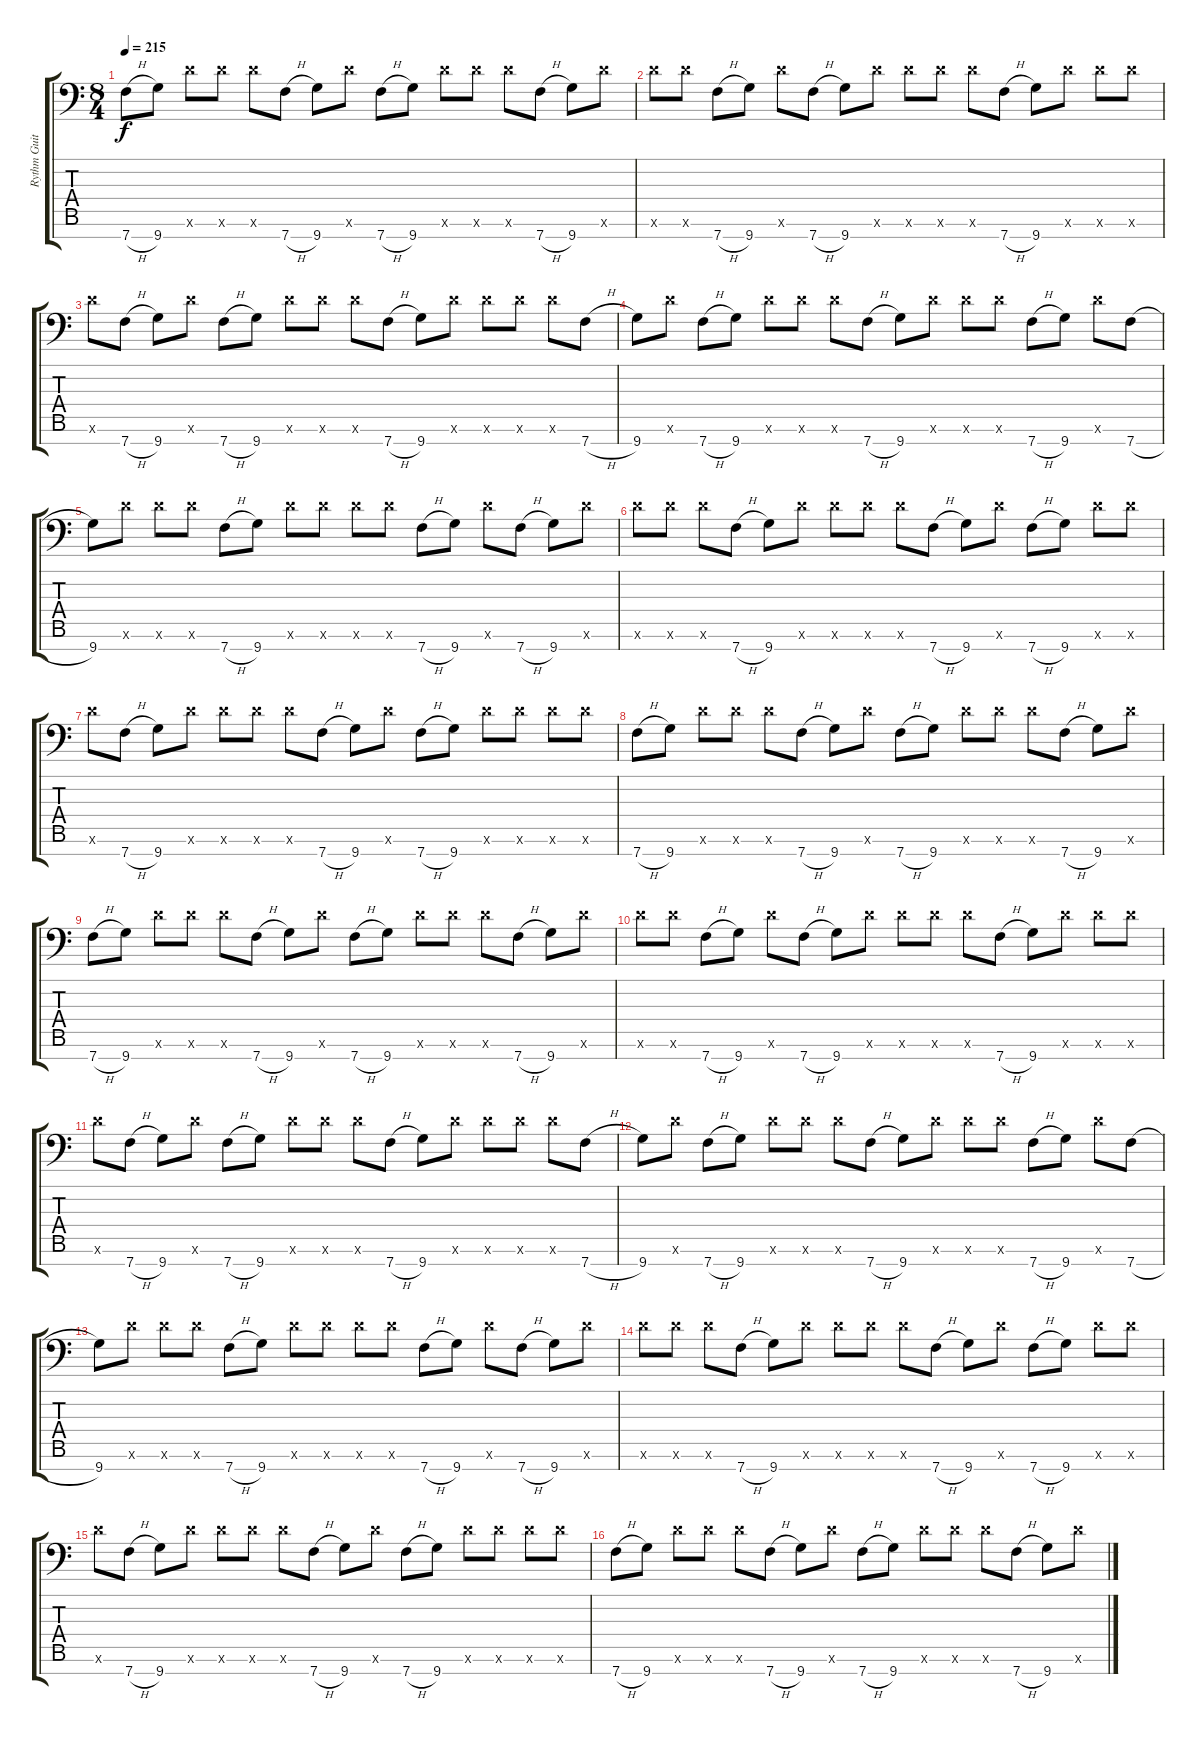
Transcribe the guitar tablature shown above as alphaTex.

\track ("Rythm Guitar #1" "Rythm Guit") {instrument distortionguitar}
\staff {score tabs}
\tuning (Eb4 Bb3 F3 Eb3 Bb2 F2 Bb1) {hide}
\ts (8 4)
\section ("" "")
\tempo 215
\clef f4
\ks c
7.7{h}.8{dy f} 9.7.8 9.6{x}.8 9.6{x}.8 9.6{x}.8 7.7{h}.8 9.7.8 9.6{x}.8 7.7{h}.8 9.7.8 9.6{x}.8 9.6{x}.8 9.6{x}.8 7.7{h}.8 9.7.8 9.6{x}.8 |
9.6{x}.8 9.6{x}.8 7.7{h}.8 9.7.8 9.6{x}.8 7.7{h}.8 9.7.8 9.6{x}.8 9.6{x}.8 9.6{x}.8 9.6{x}.8 7.7{h}.8 9.7.8 9.6{x}.8 9.6{x}.8 9.6{x}.8 |
9.6{x}.8 7.7{h}.8 9.7.8 9.6{x}.8 7.7{h}.8 9.7.8 9.6{x}.8 9.6{x}.8 9.6{x}.8 7.7{h}.8 9.7.8 9.6{x}.8 9.6{x}.8 9.6{x}.8 9.6{x}.8 7.7{h}.8 |
9.7.8 9.6{x}.8 7.7{h}.8 9.7.8 9.6{x}.8 9.6{x}.8 9.6{x}.8 7.7{h}.8 9.7.8 9.6{x}.8 9.6{x}.8 9.6{x}.8 7.7{h}.8 9.7.8 9.6{x}.8 7.7{h}.8 |
9.7.8 9.6{x}.8 9.6{x}.8 9.6{x}.8 7.7{h}.8 9.7.8 9.6{x}.8 9.6{x}.8 9.6{x}.8 9.6{x}.8 7.7{h}.8 9.7.8 9.6{x}.8 7.7{h}.8 9.7.8 9.6{x}.8 |
9.6{x}.8 9.6{x}.8 9.6{x}.8 7.7{h}.8 9.7.8 9.6{x}.8 9.6{x}.8 9.6{x}.8 9.6{x}.8 7.7{h}.8 9.7.8 9.6{x}.8 7.7{h}.8 9.7.8 9.6{x}.8 9.6{x}.8 |
9.6{x}.8 7.7{h}.8 9.7.8 9.6{x}.8 9.6{x}.8 9.6{x}.8 9.6{x}.8 7.7{h}.8 9.7.8 9.6{x}.8 7.7{h}.8 9.7.8 9.6{x}.8 9.6{x}.8 9.6{x}.8 9.6{x}.8 |
7.7{h}.8 9.7.8 9.6{x}.8 9.6{x}.8 9.6{x}.8 7.7{h}.8 9.7.8 9.6{x}.8 7.7{h}.8 9.7.8 9.6{x}.8 9.6{x}.8 9.6{x}.8 7.7{h}.8 9.7.8 9.6{x}.8 |
7.7{h}.8 9.7.8 9.6{x}.8 9.6{x}.8 9.6{x}.8 7.7{h}.8 9.7.8 9.6{x}.8 7.7{h}.8 9.7.8 9.6{x}.8 9.6{x}.8 9.6{x}.8 7.7{h}.8 9.7.8 9.6{x}.8 |
9.6{x}.8 9.6{x}.8 7.7{h}.8 9.7.8 9.6{x}.8 7.7{h}.8 9.7.8 9.6{x}.8 9.6{x}.8 9.6{x}.8 9.6{x}.8 7.7{h}.8 9.7.8 9.6{x}.8 9.6{x}.8 9.6{x}.8 |
9.6{x}.8 7.7{h}.8 9.7.8 9.6{x}.8 7.7{h}.8 9.7.8 9.6{x}.8 9.6{x}.8 9.6{x}.8 7.7{h}.8 9.7.8 9.6{x}.8 9.6{x}.8 9.6{x}.8 9.6{x}.8 7.7{h}.8 |
9.7.8 9.6{x}.8 7.7{h}.8 9.7.8 9.6{x}.8 9.6{x}.8 9.6{x}.8 7.7{h}.8 9.7.8 9.6{x}.8 9.6{x}.8 9.6{x}.8 7.7{h}.8 9.7.8 9.6{x}.8 7.7{h}.8 |
9.7.8 9.6{x}.8 9.6{x}.8 9.6{x}.8 7.7{h}.8 9.7.8 9.6{x}.8 9.6{x}.8 9.6{x}.8 9.6{x}.8 7.7{h}.8 9.7.8 9.6{x}.8 7.7{h}.8 9.7.8 9.6{x}.8 |
9.6{x}.8 9.6{x}.8 9.6{x}.8 7.7{h}.8 9.7.8 9.6{x}.8 9.6{x}.8 9.6{x}.8 9.6{x}.8 7.7{h}.8 9.7.8 9.6{x}.8 7.7{h}.8 9.7.8 9.6{x}.8 9.6{x}.8 |
9.6{x}.8 7.7{h}.8 9.7.8 9.6{x}.8 9.6{x}.8 9.6{x}.8 9.6{x}.8 7.7{h}.8 9.7.8 9.6{x}.8 7.7{h}.8 9.7.8 9.6{x}.8 9.6{x}.8 9.6{x}.8 9.6{x}.8 |
7.7{h}.8 9.7.8 9.6{x}.8 9.6{x}.8 9.6{x}.8 7.7{h}.8 9.7.8 9.6{x}.8 7.7{h}.8 9.7.8 9.6{x}.8 9.6{x}.8 9.6{x}.8 7.7{h}.8 9.7.8 9.6{x}.8
